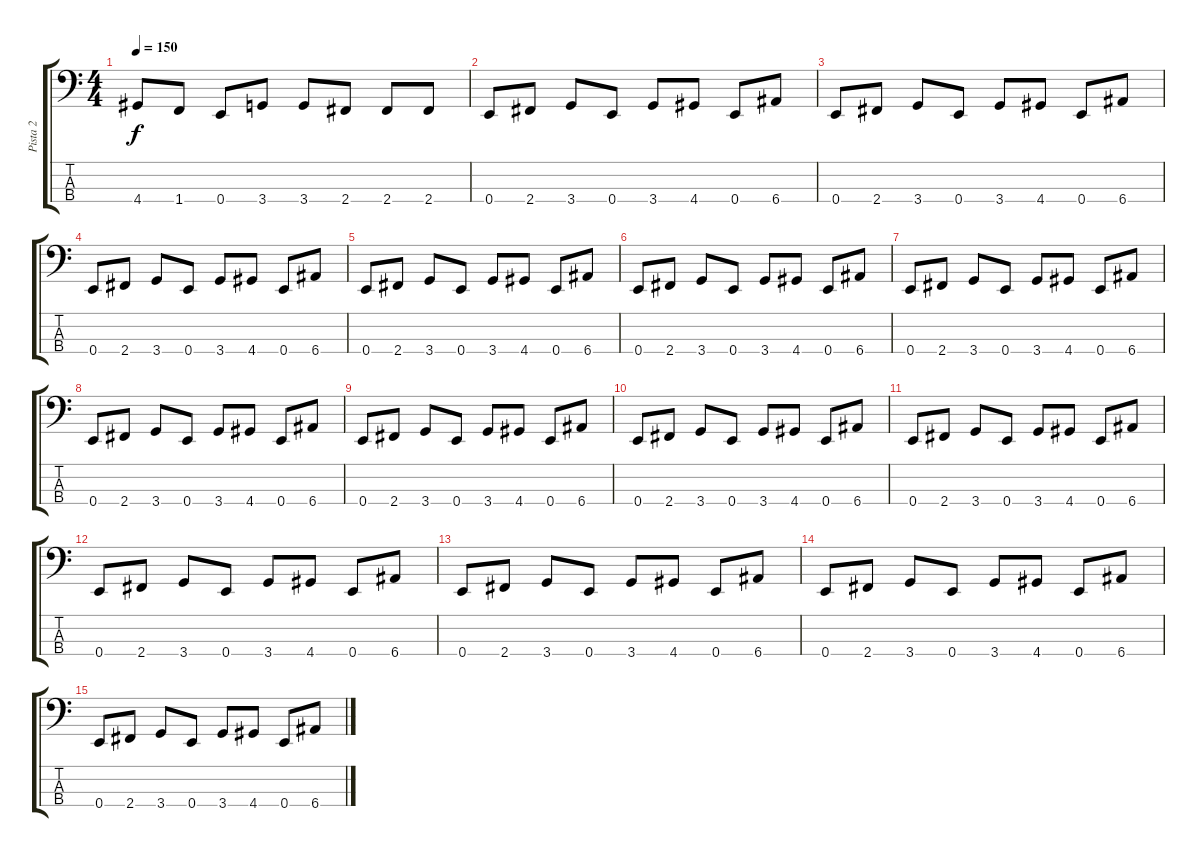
\track ("Pista 2" "Pista 2") {instrument electricbassfinger}
\staff {score tabs}
\tuning (G2 D2 A1 E1) {hide}
\ts (4 4)
\tempo 150
\clef f4
\ks c
4.4.8{dy f} 1.4.8 0.4.8 3.4.8 3.4.8 2.4.8 2.4.8 2.4.8 |
0.4.8 2.4.8 3.4.8 0.4.8 3.4.8 4.4.8 0.4.8 6.4.8 |
0.4.8 2.4.8 3.4.8 0.4.8 3.4.8 4.4.8 0.4.8 6.4.8 |
0.4.8 2.4.8 3.4.8 0.4.8 3.4.8 4.4.8 0.4.8 6.4.8 |
0.4.8 2.4.8 3.4.8 0.4.8 3.4.8 4.4.8 0.4.8 6.4.8 |
0.4.8 2.4.8 3.4.8 0.4.8 3.4.8 4.4.8 0.4.8 6.4.8 |
0.4.8 2.4.8 3.4.8 0.4.8 3.4.8 4.4.8 0.4.8 6.4.8 |
0.4.8 2.4.8 3.4.8 0.4.8 3.4.8 4.4.8 0.4.8 6.4.8 |
0.4.8 2.4.8 3.4.8 0.4.8 3.4.8 4.4.8 0.4.8 6.4.8 |
0.4.8 2.4.8 3.4.8 0.4.8 3.4.8 4.4.8 0.4.8 6.4.8 |
0.4.8 2.4.8 3.4.8 0.4.8 3.4.8 4.4.8 0.4.8 6.4.8 |
0.4.8 2.4.8 3.4.8 0.4.8 3.4.8 4.4.8 0.4.8 6.4.8 |
0.4.8 2.4.8 3.4.8 0.4.8 3.4.8 4.4.8 0.4.8 6.4.8 |
0.4.8 2.4.8 3.4.8 0.4.8 3.4.8 4.4.8 0.4.8 6.4.8 |
0.4.8 2.4.8 3.4.8 0.4.8 3.4.8 4.4.8 0.4.8 6.4.8
